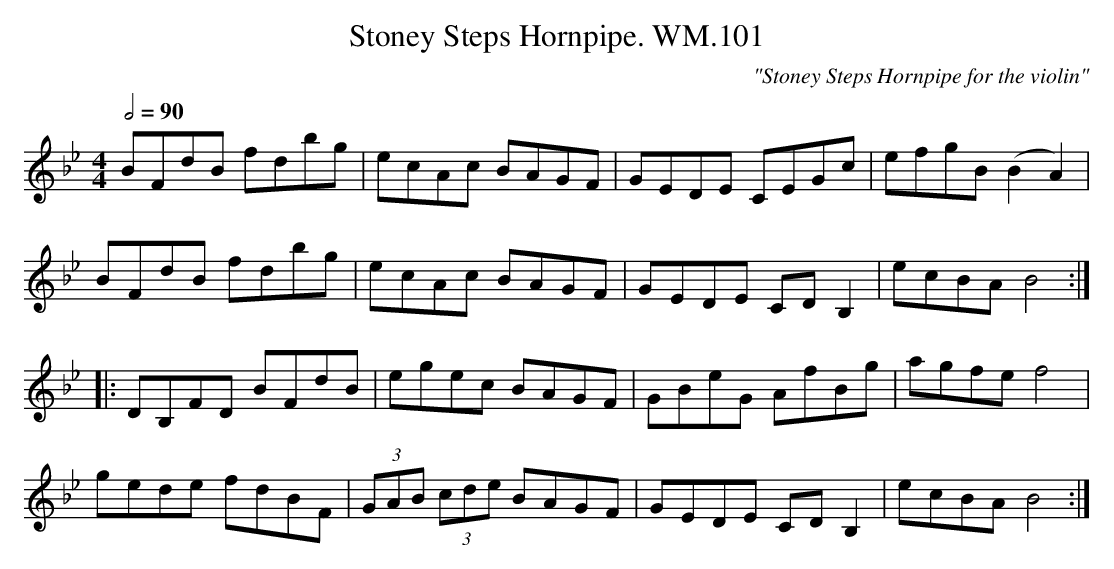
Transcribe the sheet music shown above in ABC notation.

X:1
T:Stoney Steps Hornpipe. WM.101
M:4/4
L:1/8
Q:1/2=90
C:"Stoney Steps Hornpipe for the violin"
K:Bb
BFdB fdbg|ecAc BAGF|GEDE CEGc|efgB(B2A2)|
BFdB fdbg|ecAc BAGF|GEDE CDB,2|ecBAB4:|
|:DB,FD BFdB|egec BAGF|GBeG AfBg|agfef4|
gede fdBF|(3GAB (3cde BAGF|GEDE CD B,2|ecBAB4:|
